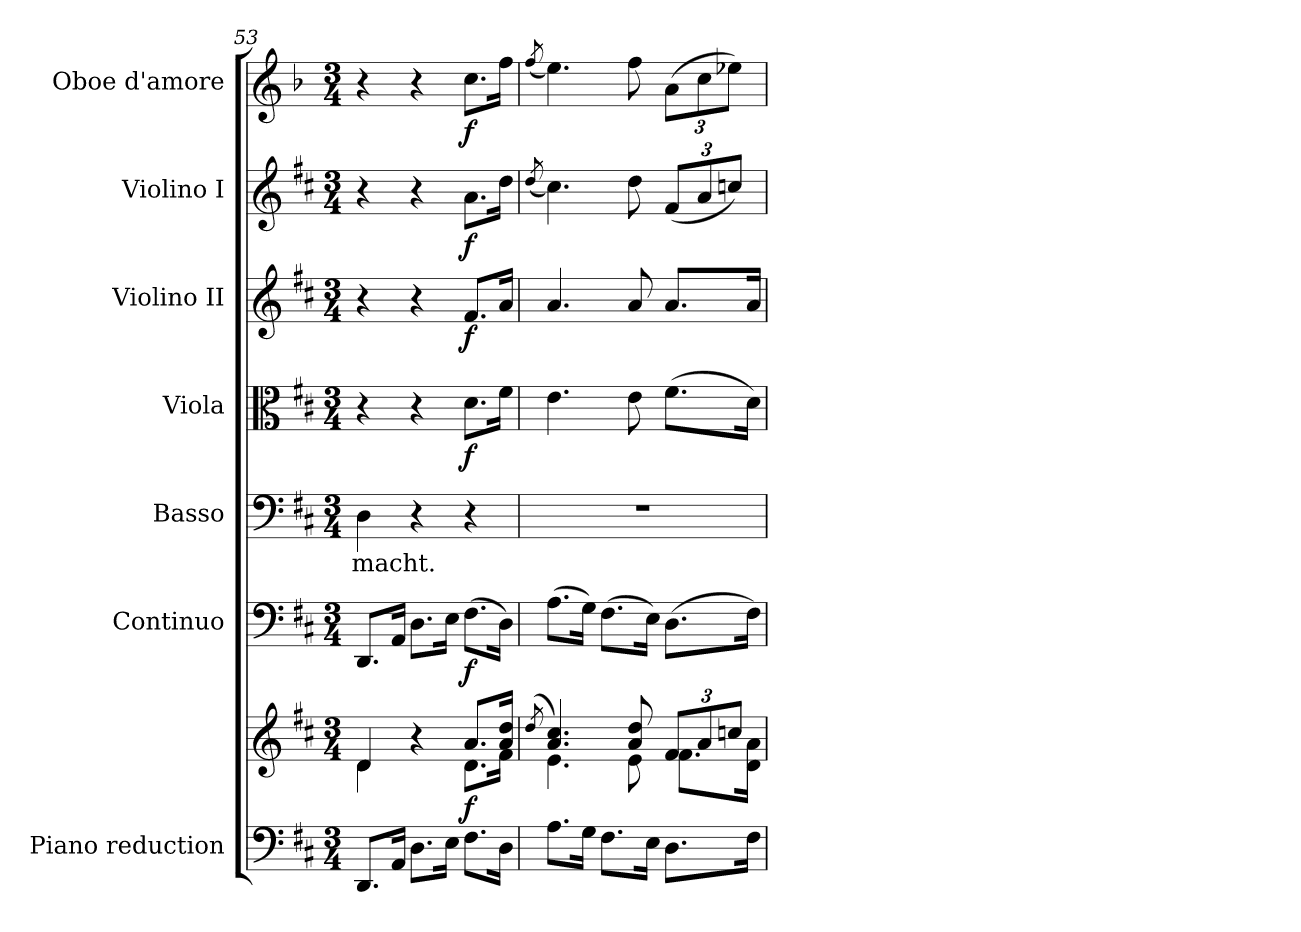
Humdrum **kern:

**kern	**kern	**dynam	**kern	**dynam	**kern	**text	**kern	**dynam	**kern	**dynam	**kern	**dynam	**kern	**dynam
*part7	*part7	*part7	*part6	*part6	*part5	*part5	*part4	*part4	*part3	*part3	*part2	*part2	*part1	*part1
*staff8	*staff7	*staff7/8	*staff6	*staff6	*staff5	*staff5	*staff4	*staff4	*staff3	*staff3	*staff2	*staff2	*staff1	*staff1
*I"Piano reduction	*	*	*I"Continuo	*	*I"Basso	*	*I"Viola	*	*I"Violino II	*	*I"Violino I	*	*I"Oboe d'amore	*
*I'Pno	*	*	*	*	*	*	*	*	*	*	*	*	*I'Ob	*
*clefF4	*clefG2	*	*clefF4	*	*clefF4	*	*clefC3	*	*clefG2	*	*clefG2	*	*clefG2	*
*	*	*	*	*	*	*	*	*	*	*	*	*	*ITrd2c3	*
*k[f#c#]	*k[f#c#]	*	*k[f#c#]	*	*k[f#c#]	*	*k[f#c#]	*	*k[f#c#]	*	*k[f#c#]	*	*k[f#c#]	*
*M3/4	*M3/4	*	*M3/4	*	*M3/4	*	*M3/4	*	*M3/4	*	*M3/4	*	*M3/4	*
=53	=53	=53	=53	=53	=53	=53	=53	=53	=53	=53	=53	=53	=53	=53
*	*^	*	*	*	*	*	*	*	*	*	*	*	*	*
!	!	!	!	!	!	!	!LO:LY:b	!	!	!	!	!	!	!	!
8.DD/L	4d/	4d\	.	8.DD/L	.	4D\	-macht.	4r	.	4r	.	4r	.	4r	.
16AA/Jk	.	.	.	16AA/Jk	.	.	.	.	.	.	.	.	.	.	.
8.D\L	4r	4ryy	.	8.D\L	.	4r	.	4r	.	4r	.	4r	.	4r	.
16E\Jk	.	.	.	16E\Jk	.	.	.	.	.	.	.	.	.	.	.
!	!	!	!LO:DY:b	!	!LO:DY:b	!	!	!	!LO:DY:b	!	!LO:DY:b	!	!LO:DY:b	!	!LO:DY:b
8.F#\L	8.a/L	8.d\L	f	(>8.F#\L	f	4r	.	8.d\L	f	8.f#/L	f	8.a\L	f	8.a\L	f
16D\Jk	16a/ 16dd/Jk	16f#\Jk	.	16D\Jk)	.	.	.	16f#\Jk	.	16a/Jk	.	16dd\Jk	.	16dd\Jk	.
=54	=54	=54	=54	=54	=54	=54	=54	=54	=54	=54	=54	=54	=54	=54	=54
.	(>8qdd/	.	.	.	.	.	.	.	.	.	.	(<8qdd/	.	(<8qdd/	.
8.A\L	4.a/ 4.cc#/)	4.e\	.	(>8.A\L	.	2.r	.	4.e\	.	4.a/	.	4.cc#\)	.	4.cc#\)	.
16G\Jk	.	.	.	16G\Jk)	.	.	.	.	.	.	.	.	.	.	.
8.F#\L	.	.	.	(>8.F#\L	.	.	.	.	.	.	.	.	.	.	.
.	8a/ 8dd/	8e\	.	.	.	.	.	8e\	.	8a/	.	8dd\	.	8dd\	.
16E\Jk	.	.	.	16E\Jk)	.	.	.	.	.	.	.	.	.	.	.
*	*Xbrackettup	*	*	*	*	*	*	*	*	*	*	*Xbrackettup	*	*Xbrackettup	*
8.D\L	12f#/L	8.f#\L	.	(>8.D\L	.	.	.	(>8.f#\L	.	8.a/L	.	(<12f#/L	.	(>12f#\L	.
.	12a/	.	.	.	.	.	.	.	.	.	.	12a/	.	12a\	.
.	12ccn/J	.	.	.	.	.	.	.	.	.	.	12ccn/J)	.	12ccn\J)	.
16F#\Jk	.	16d\ 16a\Jk	.	16F#\Jk)	.	.	.	16d\Jk)	.	16a/Jk	.	.	.	.	.
*	*v	*v	*	*	*	*	*	*	*	*	*	*	*	*	*
=	=	=	=	=	=	=	=	=	=	=	=	=	=	=
*-	*-	*-	*-	*-	*-	*-	*-	*-	*-	*-	*-	*-	*-	*-
